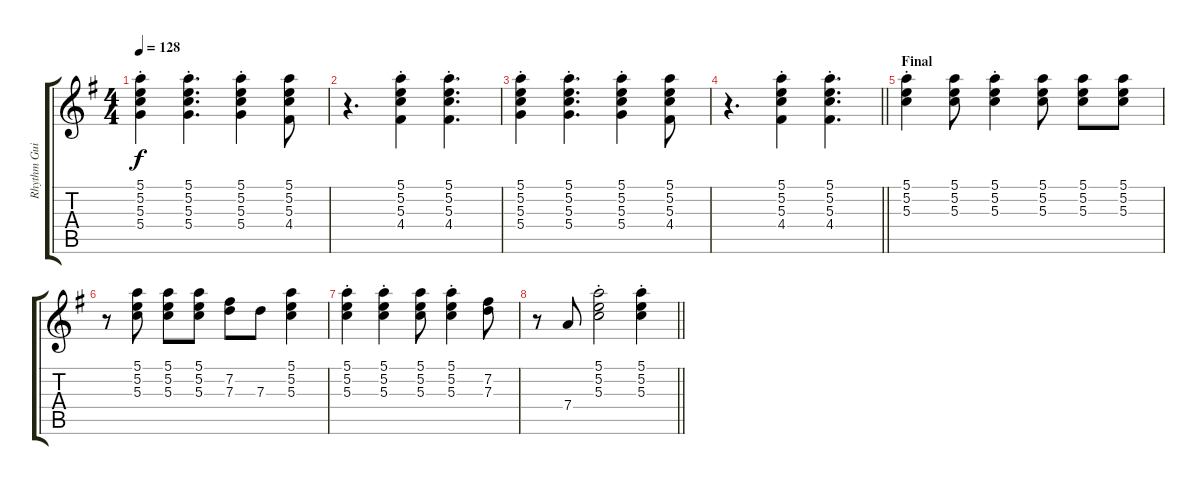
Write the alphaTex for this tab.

\track ("Rhythm Guitar" "Rhythm Gui") {instrument electricguitarjazz}
\staff {score tabs}
\tuning (E4 B3 G3 D3 A2 E2) {hide}
\ts (4 4)
\tempo 128
\clef g2
\ks g
(5.1{st} 5.2{st} 5.3{st} 5.4{st}).4{dy f} (5.1{st} 5.2{st} 5.3{st} 5.4{st}).4{d} (5.1{st} 5.2{st} 5.3{st} 5.4{st}).4 (5.1 5.2 5.3 4.4).8 |
r.4{d} (5.1{st} 5.2{st} 5.3{st} 4.4{st}).4 (5.1{st} 5.2{st} 5.3{st} 4.4{st}).4{d} |
(5.1{st} 5.2{st} 5.3{st} 5.4{st}).4 (5.1{st} 5.2{st} 5.3{st} 5.4{st}).4{d} (5.1{st} 5.2{st} 5.3{st} 5.4{st}).4 (5.1 5.2 5.3 4.4).8 |
\barLineRight lightlight
r.4{d} (5.1{st} 5.2{st} 5.3{st} 4.4{st}).4 (5.1{st} 5.2{st} 5.3{st} 4.4{st}).4{d} |
\section ("" "Final")
(5.1 5.2{st} 5.3{st}).4 (5.1 5.2 5.3).8 (5.1{st} 5.2{st} 5.3{st}).4 (5.1 5.2 5.3).8 (5.1 5.2 5.3).8 (5.1 5.2 5.3).8 |
r.8 (5.1 5.2 5.3).8 (5.1 5.2 5.3).8 (5.1 5.2 5.3).8 (7.2 7.3).8 7.3.8 (5.1 5.2 5.3).4 |
(5.1{st} 5.2{st} 5.3{st}).4 (5.1{st} 5.2{st} 5.3{st}).4 (5.1 5.2 5.3).8 (5.1{st} 5.2{st} 5.3{st}).4 (7.2 7.3).8 |
\barLineRight lightlight
r.8 7.4.8 (5.1{st} 5.2{st} 5.3{st}).2 (5.1{st} 5.2{st} 5.3{st}).4
